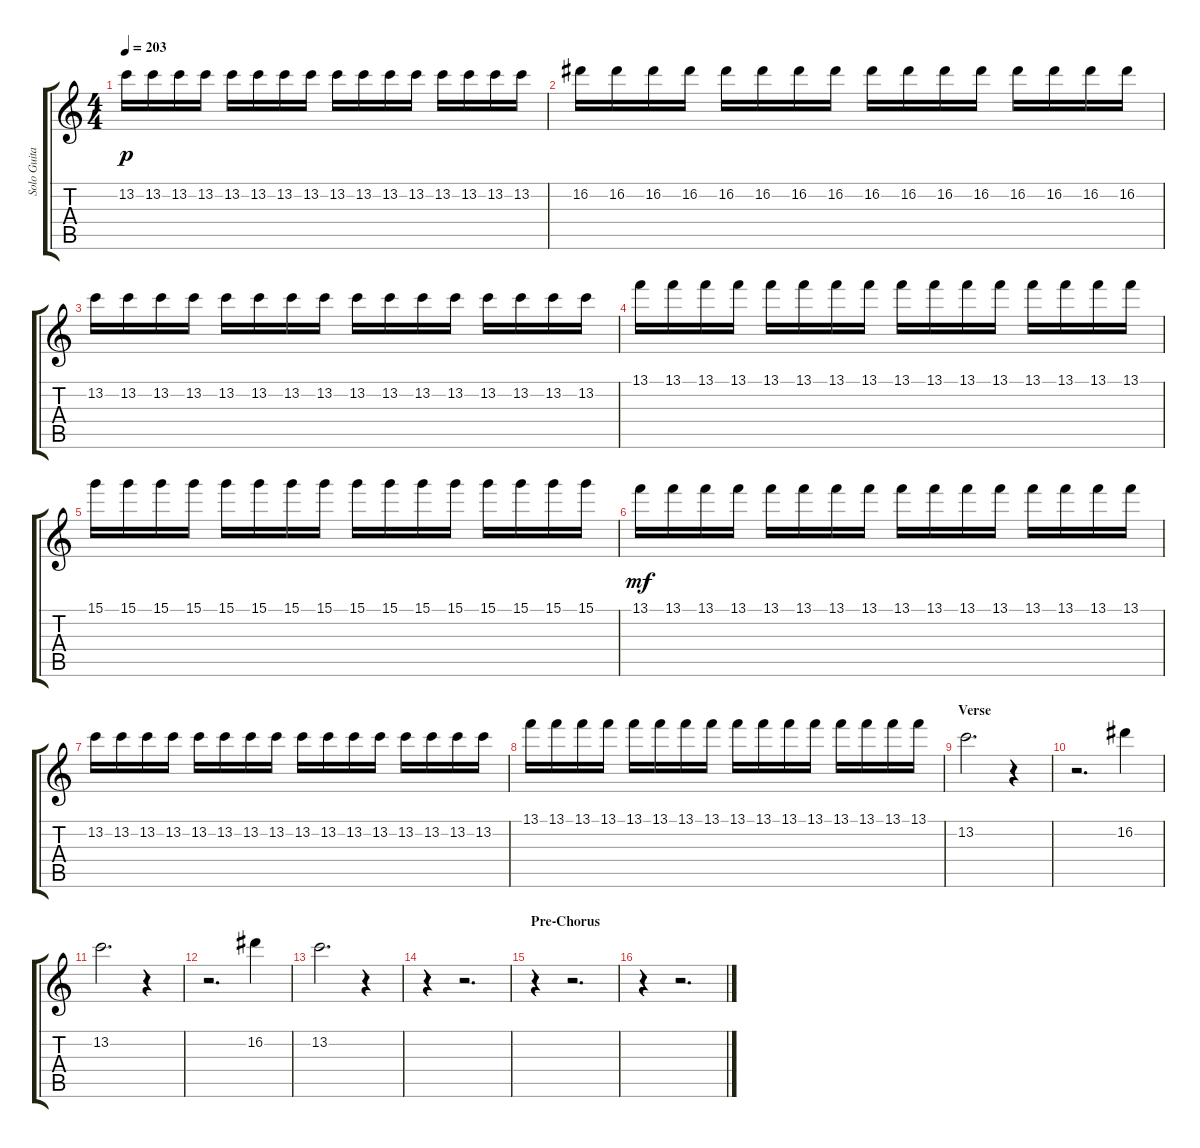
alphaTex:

\track ("Solo Guitar" "Solo Guita") {instrument distortionguitar}
\staff {score tabs}
\tuning (E4 B3 G3 D3 A2 E2) {hide}
\ts (4 4)
\tempo 203
\clef g2
\ks c
13.2.16{dy p} 13.2.16 13.2.16 13.2.16 13.2.16 13.2.16 13.2.16 13.2.16 13.2.16 13.2.16 13.2.16 13.2.16 13.2.16 13.2.16 13.2.16 13.2.16 |
16.2.16 16.2.16 16.2.16 16.2.16 16.2.16 16.2.16 16.2.16 16.2.16 16.2.16 16.2.16 16.2.16 16.2.16 16.2.16 16.2.16 16.2.16 16.2.16 |
13.2.16 13.2.16 13.2.16 13.2.16 13.2.16 13.2.16 13.2.16 13.2.16 13.2.16 13.2.16 13.2.16 13.2.16 13.2.16 13.2.16 13.2.16 13.2.16 |
13.1.16 13.1.16 13.1.16 13.1.16 13.1.16 13.1.16 13.1.16 13.1.16 13.1.16 13.1.16 13.1.16 13.1.16 13.1.16 13.1.16 13.1.16 13.1.16 |
15.1.16 15.1.16 15.1.16 15.1.16 15.1.16 15.1.16 15.1.16 15.1.16 15.1.16 15.1.16 15.1.16 15.1.16 15.1.16 15.1.16 15.1.16 15.1.16 |
13.1.16{dy mf} 13.1.16 13.1.16 13.1.16 13.1.16 13.1.16 13.1.16 13.1.16 13.1.16 13.1.16 13.1.16 13.1.16 13.1.16 13.1.16 13.1.16 13.1.16 |
13.2.16 13.2.16 13.2.16 13.2.16 13.2.16 13.2.16 13.2.16 13.2.16 13.2.16 13.2.16 13.2.16 13.2.16 13.2.16 13.2.16 13.2.16 13.2.16 |
13.1.16 13.1.16 13.1.16 13.1.16 13.1.16 13.1.16 13.1.16 13.1.16 13.1.16 13.1.16 13.1.16 13.1.16 13.1.16 13.1.16 13.1.16 13.1.16 |
\section ("" "Verse")
13.2.2{d} r.4 |
r.2{d} 16.2.4 |
13.2.2{d} r.4 |
r.2{d} 16.2.4 |
13.2.2{d} r.4 |
r.4 r.2{d} |
\section ("" "Pre-Chorus")
r.4 r.2{d} |
r.4 r.2{d}
